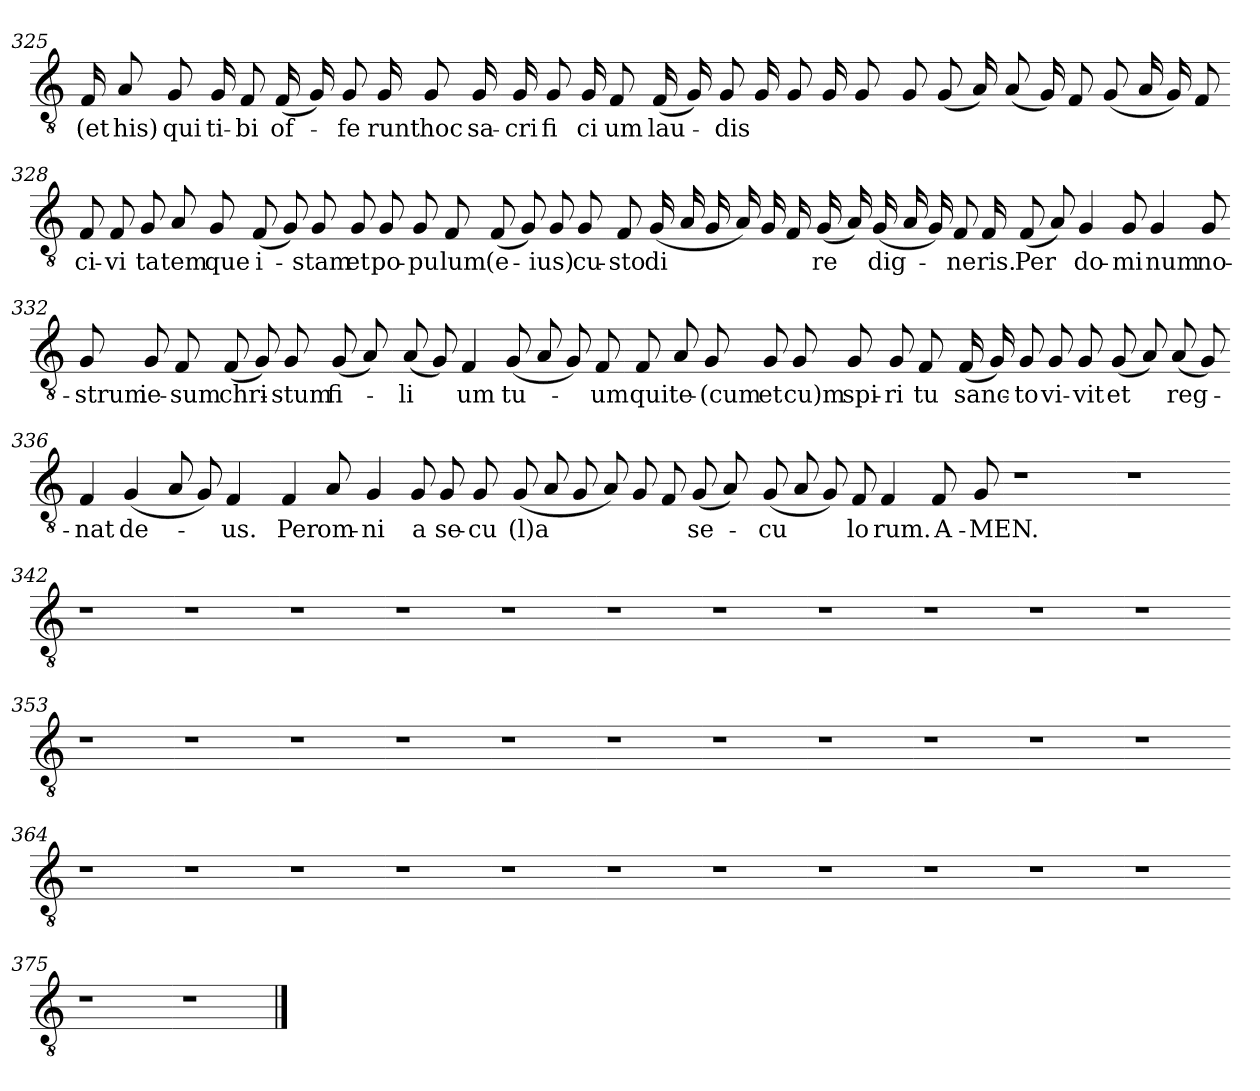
**kern	**text
*part1	*part1
*staff1	*staff1
*clefGv2	*
*k[]	*
=325	=325
16F	(et
8A	his)
8G	qui
16G	ti-
8F	-bi
(16F	of-
16G)	.
8G	fe
16G	-runt
8G	hoc
16G	sa-
=326-	=326-
16G	cri
8G	fi
16G	ci
8F	-um
(16F	lau-
16G)	.
8G	-dis
16G	.
8G	.
16G	.
8G	.
=327-	=327-
8G	.
(8G	.
16A)	.
(8A	.
16G)	.
8F	.
(8G	.
16A	.
16G)	.
8F	.
=328-	=328-
8F	ci-
8F	vi
8G	ta
8A	tem
8G	-que
(8F	i-
8G)	.
8G	-stam
=329-	=329-
8G	et
8G	po-
8G	pu
8F	-lum
(8F	(e-
8G)	.
8G	-ius)
8G	cu-
=330-	=330-
8F	sto
(16G	di
16A	.
16G	.
16A)	.
16G	.
16F	.
(16G	-re
16A)	.
(16G	dig-
16A	.
16G)	.
8F	ne
16F	-ris.
=331-	=331-
(8F	Per
8A)	.
4G	do-
8G	mi
4G	-num
8G	no-
=332-	=332-
8G	-strum
8G	ie-
8F	-sum
(8F	chri-
8G)	.
8G	-stum
(8G	fi-
8A)	.
=333-	=333-
(8A	li
8G)	.
4F	-um
(8G	tu-
8A	.
8G)	.
8F	-um
=334-	=334-
8F	qui
8A	te-
8G	-(cum
8G	et
8G	cu)m
8G	spi-
8G	ri
8F	-tu
=335-	=335-
(16F	sanc-
16G)	.
8G	-to
8G	vi-
8G	-vit
(8G	et
8A)	.
(8A	reg-
8G)	.
=336-	=336-
4F	-nat
(4G	de-
8A	.
8G)	.
4F	-us.
=337-	=337-
4F	Per
8A	om-
4G	ni
8G	-a
8G	se-
8G	cu
=338-	=338-
(8G	-(l)a
8A	.
8G	.
8A)	.
8G	.
8F	.
(8G	se-
8A)	.
=339-	=339-
(8G	cu
8A	.
8G)	.
8F	lo
4F	-rum.
8F	A-
8G	-MEN.
=340-	=340-
1r	.
=341-	=341-
1r	.
=342-	=342-
1r	.
=343-	=343-
1r	.
=344-	=344-
1r	.
=345-	=345-
1r	.
=346-	=346-
1r	.
=347-	=347-
1r	.
=348-	=348-
1r	.
=349-	=349-
1r	.
=350-	=350-
1r	.
=351-	=351-
1r	.
=352-	=352-
1r	.
=353-	=353-
1r	.
=354-	=354-
1r	.
=355-	=355-
1r	.
=356-	=356-
1r	.
=357-	=357-
1r	.
=358-	=358-
1r	.
=359-	=359-
1r	.
=360-	=360-
1r	.
=361-	=361-
1r	.
=362-	=362-
1r	.
=363-	=363-
1r	.
=364-	=364-
1r	.
=365-	=365-
1r	.
=366-	=366-
1r	.
=367-	=367-
1r	.
=368-	=368-
1r	.
=369-	=369-
1r	.
=370-	=370-
1r	.
=371-	=371-
1r	.
=372-	=372-
1r	.
=373-	=373-
1r	.
=374-	=374-
1r	.
=375-	=375-
1r	.
=376-	=376-
1r	.
==	==
*-	*-
